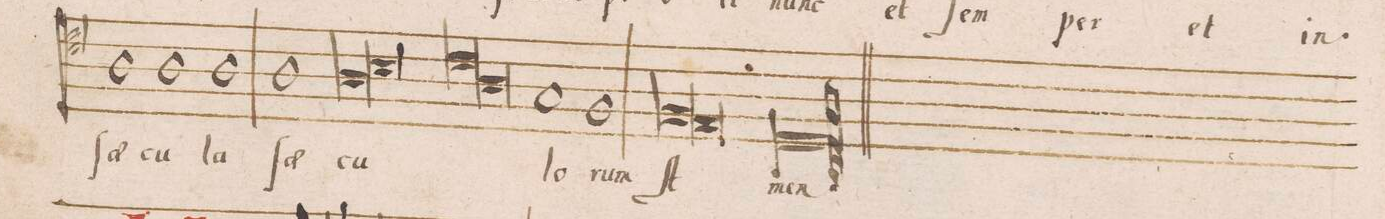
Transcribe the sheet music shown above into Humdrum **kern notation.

**kern	**text
*I""TENOR	*
*clefC4	*
*k[]	*
*met(C|)	*
*M2/1	*
*Xlig	*
1A	ſæ-
=74-	=74-
1A	-u-
1A	-la
=75-	=75-
1A	ſæ-
*lig	*
1A	-cu-
=76-	=76-
1B	.
*Xlig	*
*lig	*
1c	.
=77-	=77-
1A	.
*Xlig	*
1G	-lo-
=78-	=78-
1F	-rum
*lig	*
1F	A-
=79-	=79-
1E	.
*Xlig	*
1D	-men
==-	==-
*-	*-
